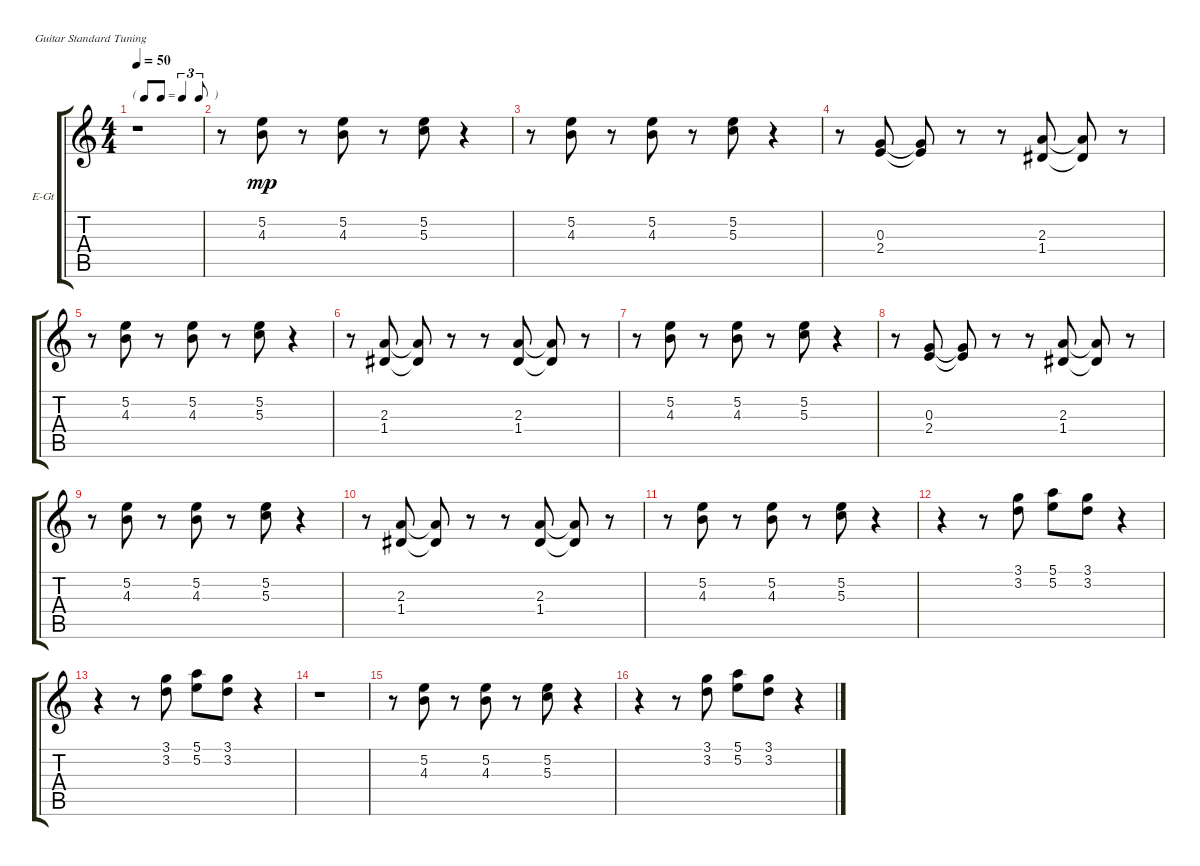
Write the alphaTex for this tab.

\defaultSystemsLayout 4
\bracketExtendMode groupsimilarinstruments
\firstSystemTrackNameOrientation horizontal
\otherSystemsTrackNameOrientation horizontal
\track ("Electric Guitar" "E-Gt") {instrument overdrivenguitar}
\staff {score tabs}
\tuning (E4 B3 G3 D3 A2 E2)
\ts (4 4)
\tf triplet8th
\tempo 50
\clef g2
\scale
0.333333
\ks c
r.1{dy mp} |
\scale
0.333333 r.8 (5.2 4.3).8 r.8 (5.2 4.3).8 r.8 (5.2 5.3).8 r.4 |
r.8 (5.2 4.3).8 r.8 (5.2 4.3).8 r.8 (5.2 5.3).8 r.4 |
r.8 (2.4 0.3).8 (2.4{t} 0.3{t}).8 r.8 r.8 (1.4 2.3).8 (1.4{t} 2.3{t}).8 r.8 |
r.8 (5.2 4.3).8 r.8 (5.2 4.3).8 r.8 (5.2 5.3).8 r.4 |
r.8 (1.4 2.3).8 (1.4{t} 2.3{t}).8 r.8 r.8 (1.4 2.3).8 (1.4{t} 2.3{t}).8 r.8 |
r.8 (5.2 4.3).8 r.8 (5.2 4.3).8 r.8 (5.2 5.3).8 r.4 |
r.8 (2.4 0.3).8 (2.4{t} 0.3{t}).8 r.8 r.8 (1.4 2.3).8 (1.4{t} 2.3{t}).8 r.8 |
r.8 (5.2 4.3).8 r.8 (5.2 4.3).8 r.8 (5.2 5.3).8 r.4 |
r.8 (1.4 2.3).8 (1.4{t} 2.3{t}).8 r.8 r.8 (1.4 2.3).8 (1.4{t} 2.3{t}).8 r.8 |
r.8 (5.2 4.3).8 r.8 (5.2 4.3).8 r.8 (5.2 5.3).8 r.4 |
r.4 r.8 (3.2 3.1).8 (5.1 5.2).8 (3.2 3.1).8 r.4 |
r.4 r.8 (3.2 3.1).8 (5.1 5.2).8 (3.2 3.1).8 r.4 |
r.1 |
r.8 (5.2 4.3).8 r.8 (5.2 4.3).8 r.8 (5.2 5.3).8 r.4 |
r.4 r.8 (3.2 3.1).8 (5.1 5.2).8 (3.2 3.1).8 r.4
